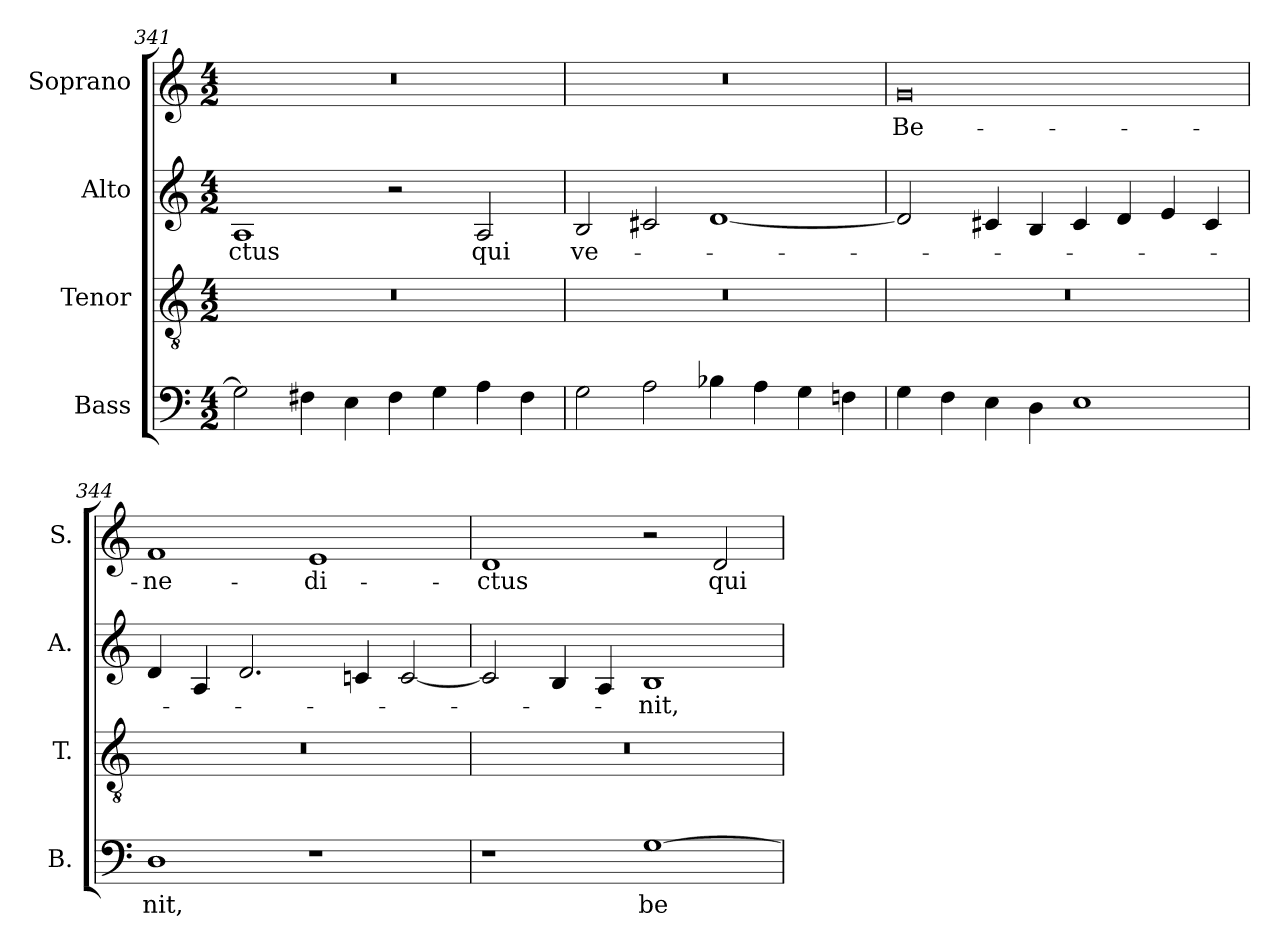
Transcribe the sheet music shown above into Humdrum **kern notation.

**kern	**text	**kern	**kern	**text	**kern	**text
*part4	*part4	*part3	*part2	*part2	*part1	*part1
*staff4	*staff4	*staff3	*staff2	*staff2	*staff1	*staff1
*I"Bass	*	*I"Tenor	*I"Alto	*	*I"Soprano	*
*I'B.	*	*I'T.	*I'A.	*	*I'S.	*
*clefF4	*	*clefGv2	*clefG2	*	*clefG2	*
*	*	*ITrd7c12	*	*	*	*
*k[]	*	*k[]	*k[]	*	*k[]	*
*C:	*	*C:	*C:	*	*C:	*
*M4/2	*	*M4/2	*M4/2	*	*M4/2	*
=341	=341	=341	=341	=341	=341	=341
!	!	!LO:N:vis=1	!	!	!	!
!	!	!	!	!LO:LY:b:color=#000000	!LO:N:vis=1	!
2Gi\]	.	0r	1Ai	-ctus	0r	.
4F#Xi\	.	.	.	.	.	.
4Ei\	.	.	.	.	.	.
4F#i\	.	.	2r	.	.	.
4Gi\	.	.	.	.	.	.
!	!	!	!	!LO:LY:b:color=#000000	!	!
4Ai\	.	.	2Ai/	qui	.	.
4F#i\	.	.	.	.	.	.
=342	=342	=342	=342	=342	=342	=342
!	!	!LO:N:vis=1	!	!	!	!
!	!	!	!	!LO:LY:b:color=#000000	!LO:N:vis=1	!
2Gi\	.	0r	2Bi/	ve-	0r	.
2Ai\	.	.	2c#Xi/	.	.	.
4B-Xi\	.	.	[1di	.	.	.
4Ai\	.	.	.	.	.	.
4Gi\	.	.	.	.	.	.
4Fni\	.	.	.	.	.	.
=343	=343	=343	=343	=343	=343	=343
!	!	!LO:N:vis=1	!	!	!	!
!	!	!	!	!	!	!LO:LY:b:color=#000000
4Gi\	.	0r	2di/]	.	0gi	Be-
4Fi\	.	.	.	.	.	.
4Ei\	.	.	4c#Xi/	.	.	.
4Di\	.	.	4Bi/	.	.	.
1Ei	.	.	4c#i/	.	.	.
.	.	.	4di/	.	.	.
.	.	.	4ei/	.	.	.
.	.	.	4c#i/	.	.	.
!!LO:LB:g=z
=344	=344	=344	=344	=344	=344	=344
!	!LO:LY:b:color=#000000	!LO:N:vis=1	!	!	!	!
!	!	!	!	!	!	!LO:LY:b:color=#000000
1Di	-nit,	0r	4di/	.	1fi	-ne-
.	.	.	4Ai/	.	.	.
.	.	.	2.di/	.	.	.
!	!	!	!	!	!	!LO:LY:b:color=#000000
1r	.	.	.	.	1ei	-di-
.	.	.	4cni/	.	.	.
.	.	.	[2ci/	.	.	.
=345	=345	=345	=345	=345	=345	=345
!	!	!LO:N:vis=1	!	!	!	!
!	!	!	!	!	!	!LO:LY:b:color=#000000
1r	.	0r	2ci/]	.	1di	-ctus
.	.	.	4Bi/	.	.	.
.	.	.	4Ai/	.	.	.
!	!LO:LY:b:color=#000000	!	!	!	!	!
!	!	!	!	!LO:LY:b:color=#000000	!	!
[1Gi	be-	.	1Bi	-nit,	2r	.
!	!	!	!	!	!	!LO:LY:b:color=#000000
.	.	.	.	.	2di/	qui
=	=	=	=	=	=	=
*-	*-	*-	*-	*-	*-	*-
